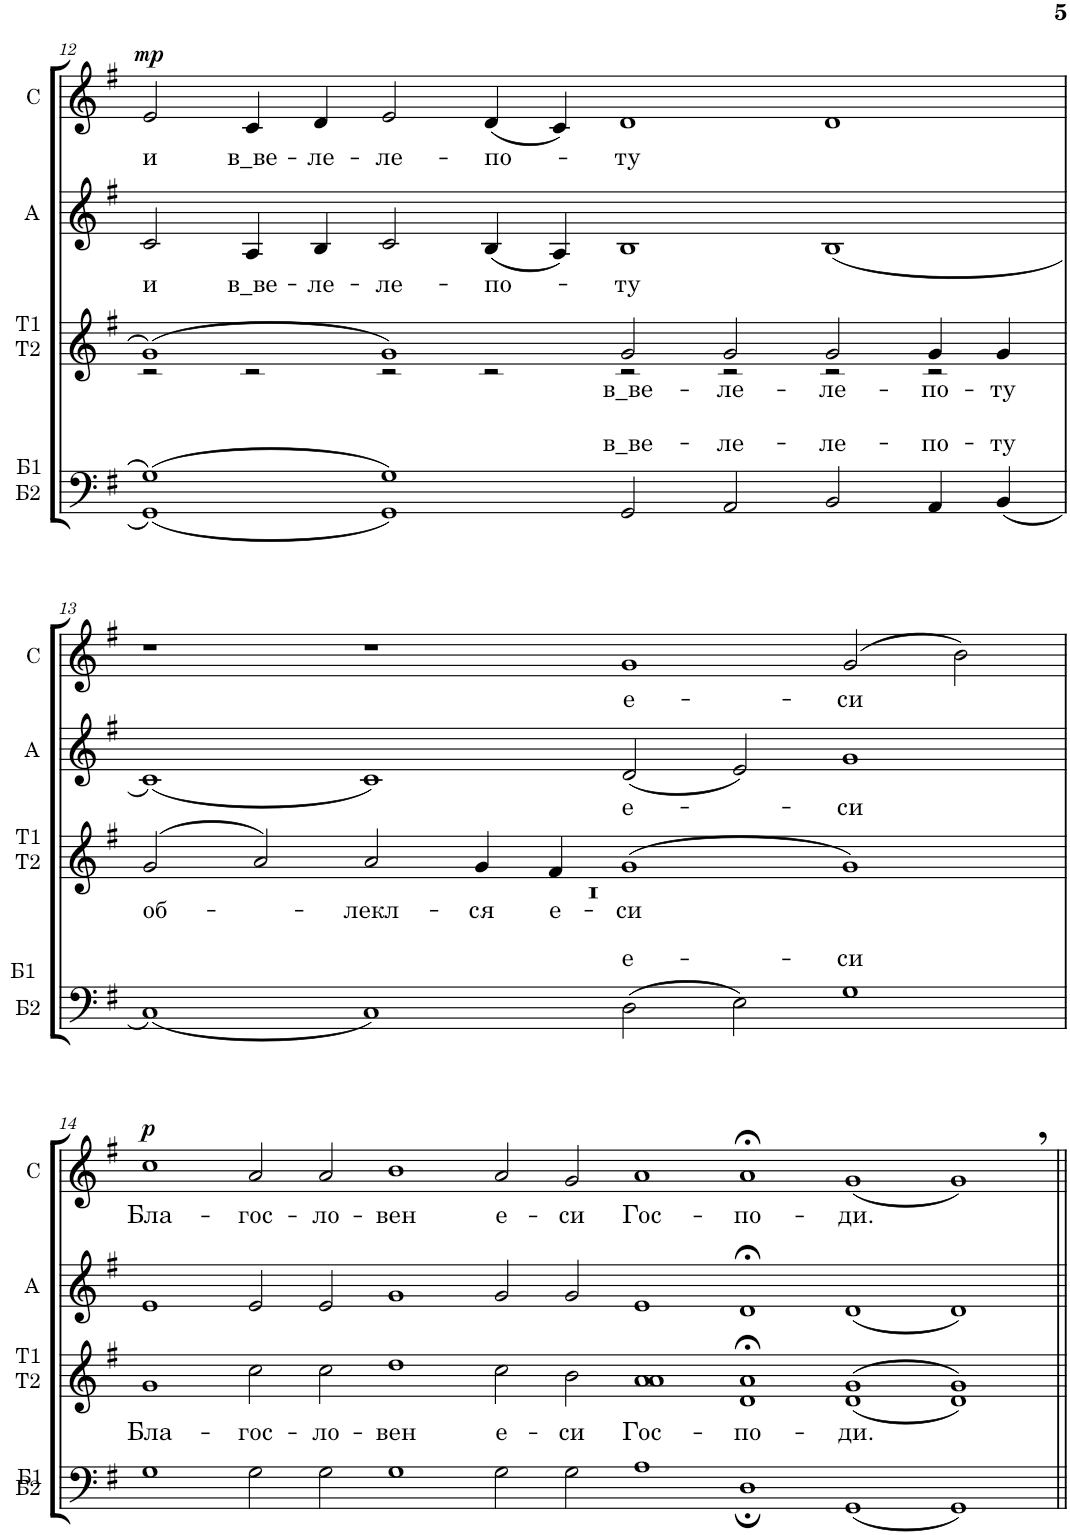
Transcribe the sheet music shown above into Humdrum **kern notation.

**kern	**text	**kern	**text	**kern	**text	**kern	**text	**dynam
*part4	*part4	*part3	*part3	*part2	*part2	*part1	*part1	*part1
*staff4	*staff4	*staff3	*staff3	*staff2	*staff2	*staff1	*staff1	*staff1
*I"Б2	*	*I"T1   T2	*	*I"A	*	*I"C	*	*
*	*	*I'T1   T2	*	*I'A	*	*I'C	*	*
!!LO:PB:g=z
*clefF4	*	*clefG2	*	*clefG2	*	*clefG2	*	*
*k[f#]	*	*k[f#]	*	*k[f#]	*	*k[f#]	*	*
*M16/4	*	*M16/4	*	*M16/4	*	*M16/4	*	*
=12	=12	=12	=12	=12	=12	=12	=12	=12
*^	*	*^	*	*	*	*	*	*
!	!	!	!	!	!	!	!	!LO:TX:b:t=Б1	!	!
!	!	!	!	!	!	!	!LO:LY:b	!	!LO:LY:b	!LO:DY:a
(1G	(1GG	.	(1g	2r	.	2c/	и	2e/	и	mp
!	!	!	!	!	!	!	!LO:LY:b	!	!LO:LY:b	!
.	.	.	.	2r	.	4A/	в_ве-	4c/	в_ве-	.
!	!	!	!	!	!	!	!LO:LY:b	!	!LO:LY:b	!
.	.	.	.	.	.	4B/	-ле-	4d/	-ле-	.
!	!	!	!	!	!	!	!LO:LY:b	!	!LO:LY:b	!
1G)	1GG)	.	1g)	2r	.	2c/	-ле-	2e/	-ле-	.
!	!	!	!	!	!	!	!LO:LY:b	!	!LO:LY:b	!
.	.	.	.	2r	.	(4B/	-по-	(4d/	-по-	.
.	.	.	.	.	.	4A/)	.	4c/)	.	.
!	!	!LO:LY:a	!	!	!LO:LY:b	!	!LO:LY:b	!	!LO:LY:b	!
2GG/	2ryy	в_ве-	2g/	2r	в_ве-	1B	ту	1d	ту	.
!	!	!LO:LY:a	!	!	!LO:LY:b	!	!	!	!	!
2AA/	2ryy	-ле-	2g/	2r	-ле-	.	.	.	.	.
!	!	!LO:LY:a	!	!	!LO:LY:b	!	!	!	!	!
2BB/	2ryy	-ле-	2g/	2r	-ле-	(1B	.	1d	.	.
!	!	!LO:LY:a	!	!	!LO:LY:b	!	!	!	!	!
4AA/	2ryy	-по-	4g/	2r	-по-	.	.	.	.	.
!	!	!LO:LY:a	!	!	!LO:LY:b	!	!	!	!	!
(4BB/	.	-ту	4g/	.	-ту	.	.	.	.	.
*v	*v	*	*	*	*	*	*	*	*	*
!!LO:LB:g=z
=13	=13	=13	=13	=13	=13	=13	=13	=13	=13
!	!	!	!	!	!	!	!LO:TX:b:t=Б1	!	!
!	!	!	!	!LO:LY:b	!	!	!	!	!
(1C)	.	(2g/	00r	об-	(1c)	.	1r	.	.
.	.	2a/)	.	.	.	.	.	.	.
!	!	!	!	!LO:LY:b	!	!	!	!	!
1C)	.	2a/	.	лекл-	1c)	.	1r	.	.
!	!	!	!	!LO:LY:b	!	!	!	!	!
.	.	4g/	.	-ся	.	.	.	.	.
!	!	!	!	!LO:LY:b	!	!	!	!	!
.	.	4f#/	.	е-	.	.	.	.	.
!	!LO:LY:a	!	!	!LO:LY:b	!	!LO:LY:b	!	!LO:LY:b	!
(2D\	е-	(1g	.	-си	(2d/	е-	1g	е-	.
2E\)	.	.	.	.	2e/)	.	.	.	.
!	!LO:LY:a	!	!	!	!	!LO:LY:b	!	!LO:LY:b	!
1G	си	1g)	.	.	1g	си	(2g/	-си	.
.	.	.	.	.	.	.	2b\)	.	.
*	*	*v	*v	*	*	*	*	*	*
!!LO:LB:g=z
=14	=14	=14	=14	=14	=14	=14	=14	=14
*M32/4	*	*M32/4	*	*M32/4	*	*M32/4	*	*
!	!	!	!	!	!	!LO:TX:b:t=Б1	!	!
!	!	!	!LO:LY:b	!	!	!	!LO:LY:b	!LO:DY:a
1G	.	1g	Бла-	1e	.	1cc	Бла-	p
!	!	!	!LO:LY:b	!	!	!	!LO:LY:b	!
2G\	.	2cc\	-гос-	2e/	.	2a/	-гос-	.
!	!	!	!LO:LY:b	!	!	!	!LO:LY:b	!
2G\	.	2cc\	-ло-	2e/	.	2a/	-ло-	.
!	!	!	!LO:LY:b	!	!	!	!LO:LY:b	!
1G	.	1dd	-вен	1g	.	1b	-вен	.
!	!	!	!LO:LY:b	!	!	!	!LO:LY:b	!
2G\	.	2cc\	е-	2g/	.	2a/	е-	.
!	!	!	!LO:LY:b	!	!	!	!LO:LY:b	!
2G\	.	2b\	-си	2g/	.	2g/	-си	.
!	!	!	!LO:LY:b	!	!	!	!LO:LY:b	!
1A	.	1a 1a	Гос-	1e	.	1a	Гос-	.
!	!	!	!LO:LY:b	!	!	!	!LO:LY:b	!
1D;	.	1d;< 1a;<	-по-	1d;<	.	1a;<	-по-	.
!	!	!	!LO:LY:b	!	!	!	!LO:LY:b	!
(1GG	.	((>1d 1g	-ди.	(1d	.	(1g	-ди.	.
1GG)	.	1d 1g))	.	1d)	.	1g,)	.	.
=||	=||	=||	=||	=||	=||	=||	=||	=||
*-	*-	*-	*-	*-	*-	*-	*-	*-
